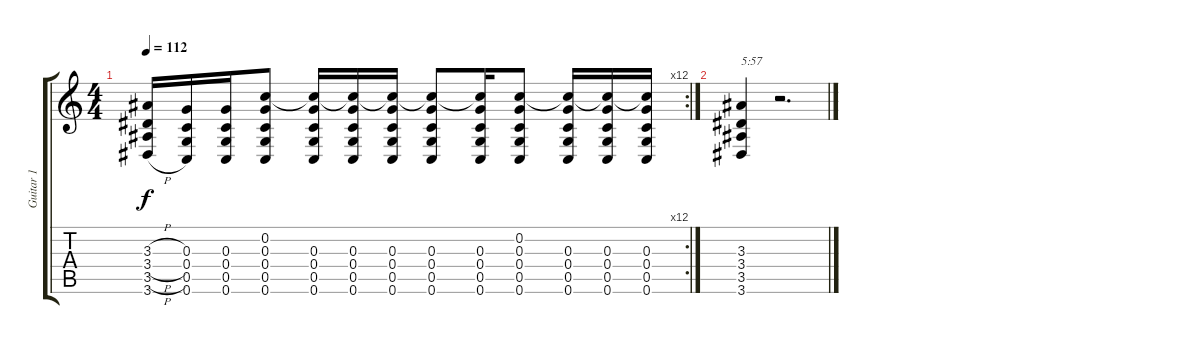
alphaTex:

\track ("Guitar 1" "Guitar 1") {instrument acousticguitarsteel}
\staff {score tabs}
\tuning (E4 C4 G3 C3 G2 C2) {hide}
\rc 12
\ts (4 4)
\tempo 112
\clef g2
\ks c
(3.3{h} 3.4{h} 3.5{h} 3.6{h}).16{dy f} (0.3 0.4 0.5 0.6).16 (0.3 0.4 0.5 0.6).16 (0.2 0.3 0.4 0.5 0.6).8 (0.2{t} 0.3 0.4 0.5 0.6).16 (0.2{t} 0.3 0.4 0.5 0.6).16 (0.2{t} 0.3 0.4 0.5 0.6).16 (0.2{t} 0.3 0.4 0.5 0.6).8 (0.2{t} 0.3 0.4 0.5 0.6).16 (0.2 0.3 0.4 0.5 0.6).8 (0.2{t} 0.3 0.4 0.5 0.6).16 (0.2{t} 0.3 0.4 0.5 0.6).16 (0.2{t} 0.3 0.4 0.5 0.6).16 |
(3.3 3.4 3.5 3.6).4{txt "5:57"} r.2{d}
